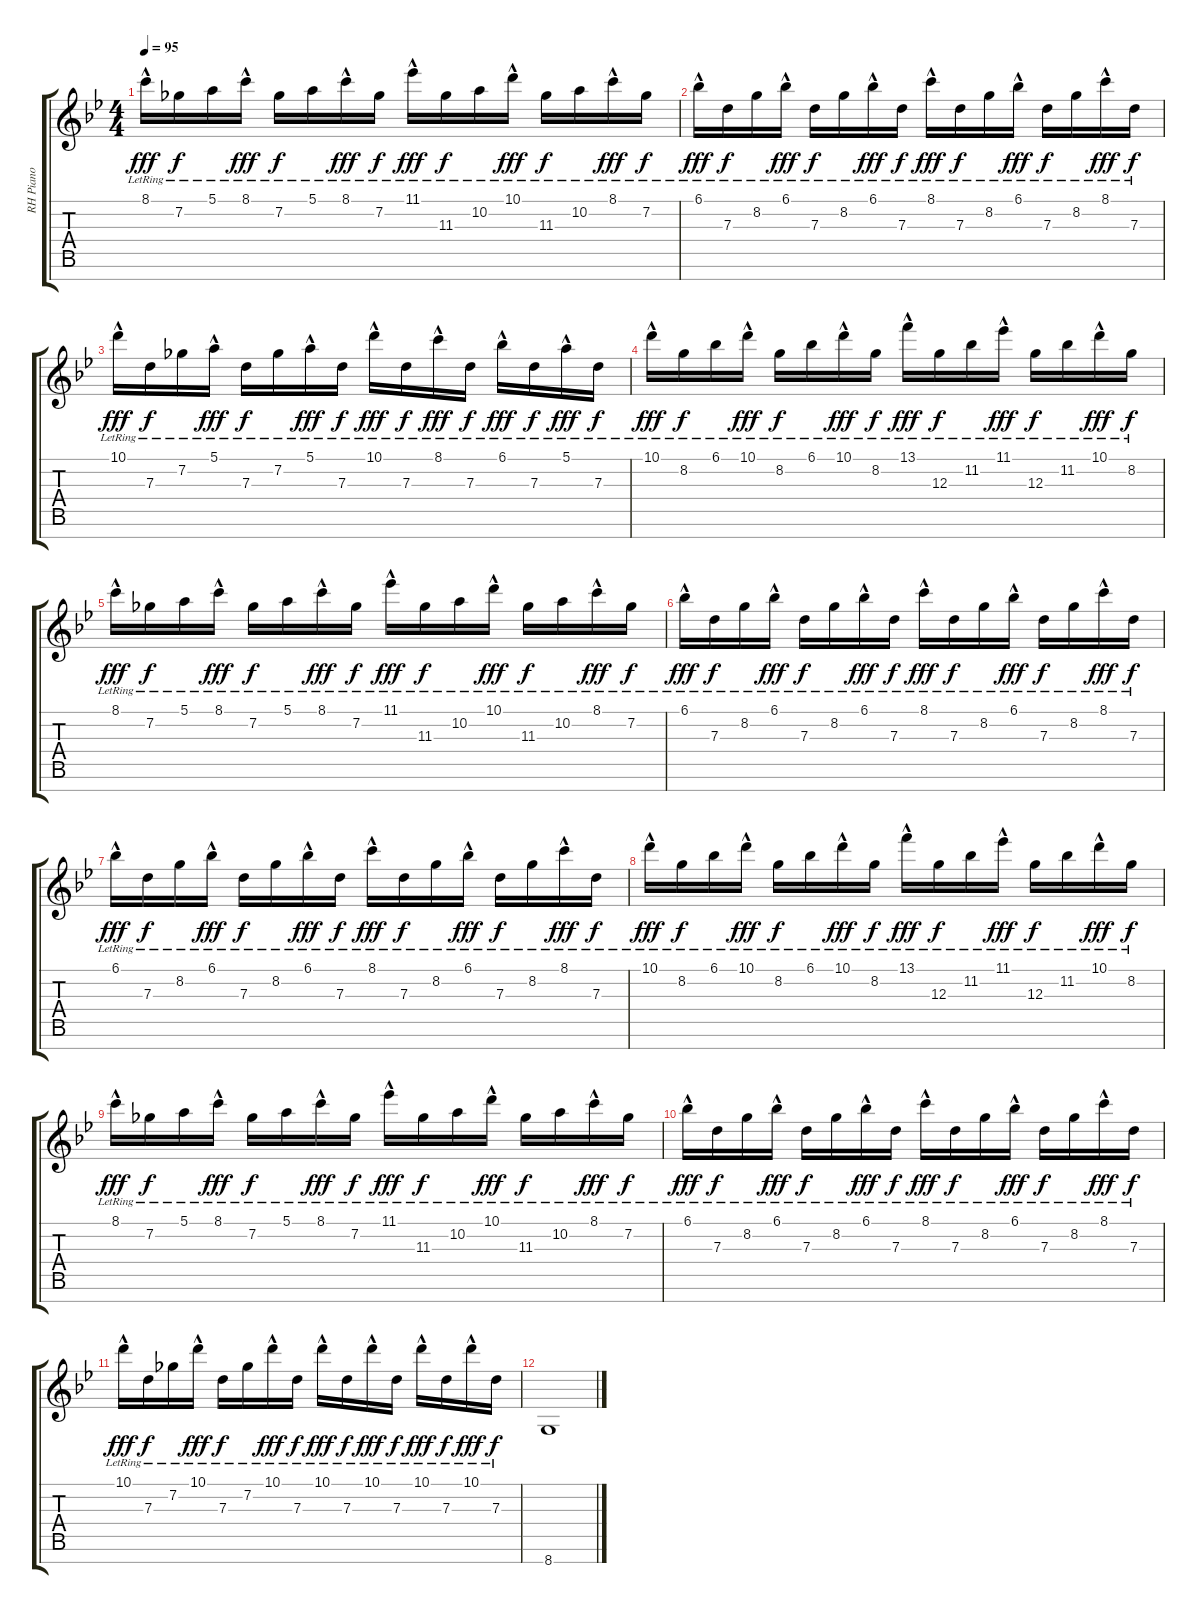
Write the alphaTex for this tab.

\track ("RH Piano" "RH Piano") {instrument acousticgrandpiano}
\staff {score tabs}
\tuning (E5 B4 G4 D4 A3 E3 B2) {hide}
\ts (4 4)
\tempo 95
\clef g2
\ks gminor
8.1{hac lr}.16{dy fff} 7.2{lr}.16{dy f} 5.1{lr}.16 8.1{hac lr}.16{dy fff} 7.2{lr}.16{dy f} 5.1{lr}.16 8.1{hac lr}.16{dy fff} 7.2{lr}.16{dy f} 11.1{hac lr}.16{dy fff} 11.3{lr}.16{dy f} 10.2{lr}.16 10.1{hac lr}.16{dy fff} 11.3{lr}.16{dy f} 10.2{lr}.16 8.1{hac lr}.16{dy fff} 7.2{lr}.16{dy f} |
6.1{hac lr}.16{dy fff} 7.3{lr}.16{dy f} 8.2{lr}.16 6.1{hac lr}.16{dy fff} 7.3{lr}.16{dy f} 8.2{lr}.16 6.1{hac lr}.16{dy fff} 7.3{lr}.16{dy f} 8.1{hac lr}.16{dy fff} 7.3{lr}.16{dy f} 8.2{lr}.16 6.1{hac lr}.16{dy fff} 7.3{lr}.16{dy f} 8.2{lr}.16 8.1{hac lr}.16{dy fff} 7.3{lr}.16{dy f} |
10.1{hac lr}.16{dy fff} 7.3{lr}.16{dy f} 7.2{lr}.16 5.1{hac lr}.16{dy fff} 7.3{lr}.16{dy f} 7.2{lr}.16 5.1{hac lr}.16{dy fff} 7.3{lr}.16{dy f} 10.1{hac lr}.16{dy fff} 7.3{lr}.16{dy f} 8.1{hac lr}.16{dy fff} 7.3{lr}.16{dy f} 6.1{hac lr}.16{dy fff} 7.3{lr}.16{dy f} 5.1{hac lr}.16{dy fff} 7.3{lr}.16{dy f} |
10.1{hac lr}.16{dy fff instrument acousticgrandpiano} 8.2{lr}.16{dy f} 6.1{lr}.16 10.1{hac lr}.16{dy fff} 8.2{lr}.16{dy f} 6.1{lr}.16 10.1{hac lr}.16{dy fff} 8.2{lr}.16{dy f} 13.1{hac lr}.16{dy fff} 12.3{lr}.16{dy f} 11.2{lr}.16 11.1{hac lr}.16{dy fff} 12.3{lr}.16{dy f} 11.2{lr}.16 10.1{hac lr}.16{dy fff} 8.2{lr}.16{dy f} |
8.1{hac lr}.16{dy fff} 7.2{lr}.16{dy f} 5.1{lr}.16 8.1{hac lr}.16{dy fff} 7.2{lr}.16{dy f} 5.1{lr}.16 8.1{hac lr}.16{dy fff} 7.2{lr}.16{dy f} 11.1{hac lr}.16{dy fff} 11.3{lr}.16{dy f} 10.2{lr}.16 10.1{hac lr}.16{dy fff} 11.3{lr}.16{dy f} 10.2{lr}.16 8.1{hac lr}.16{dy fff} 7.2{lr}.16{dy f} |
6.1{hac lr}.16{dy fff} 7.3{lr}.16{dy f} 8.2{lr}.16 6.1{hac lr}.16{dy fff} 7.3{lr}.16{dy f} 8.2{lr}.16 6.1{hac lr}.16{dy fff} 7.3{lr}.16{dy f} 8.1{hac lr}.16{dy fff} 7.3{lr}.16{dy f} 8.2{lr}.16 6.1{hac lr}.16{dy fff} 7.3{lr}.16{dy f} 8.2{lr}.16 8.1{hac lr}.16{dy fff} 7.3{lr}.16{dy f} |
6.1{hac lr}.16{dy fff} 7.3{lr}.16{dy f} 8.2{lr}.16 6.1{hac lr}.16{dy fff} 7.3{lr}.16{dy f} 8.2{lr}.16 6.1{hac lr}.16{dy fff} 7.3{lr}.16{dy f} 8.1{hac lr}.16{dy fff} 7.3{lr}.16{dy f} 8.2{lr}.16 6.1{hac lr}.16{dy fff} 7.3{lr}.16{dy f} 8.2{lr}.16 8.1{hac lr}.16{dy fff} 7.3{lr}.16{dy f} |
10.1{hac lr}.16{dy fff} 8.2{lr}.16{dy f} 6.1{lr}.16 10.1{hac lr}.16{dy fff} 8.2{lr}.16{dy f} 6.1{lr}.16 10.1{hac lr}.16{dy fff} 8.2{lr}.16{dy f} 13.1{hac lr}.16{dy fff} 12.3{lr}.16{dy f} 11.2{lr}.16 11.1{hac lr}.16{dy fff} 12.3{lr}.16{dy f} 11.2{lr}.16 10.1{hac lr}.16{dy fff} 8.2{lr}.16{dy f} |
8.1{hac lr}.16{dy fff} 7.2{lr}.16{dy f} 5.1{lr}.16 8.1{hac lr}.16{dy fff} 7.2{lr}.16{dy f} 5.1{lr}.16 8.1{hac lr}.16{dy fff} 7.2{lr}.16{dy f} 11.1{hac lr}.16{dy fff} 11.3{lr}.16{dy f} 10.2{lr}.16 10.1{hac lr}.16{dy fff} 11.3{lr}.16{dy f} 10.2{lr}.16 8.1{hac lr}.16{dy fff} 7.2{lr}.16{dy f} |
6.1{hac lr}.16{dy fff} 7.3{lr}.16{dy f} 8.2{lr}.16 6.1{hac lr}.16{dy fff} 7.3{lr}.16{dy f} 8.2{lr}.16 6.1{hac lr}.16{dy fff} 7.3{lr}.16{dy f} 8.1{hac lr}.16{dy fff} 7.3{lr}.16{dy f} 8.2{lr}.16 6.1{hac lr}.16{dy fff} 7.3{lr}.16{dy f} 8.2{lr}.16 8.1{hac lr}.16{dy fff} 7.3{lr}.16{dy f} |
10.1{hac lr}.16{dy fff} 7.3{lr}.16{dy f} 7.2{lr}.16 10.1{hac lr}.16{dy fff} 7.3{lr}.16{dy f} 7.2{lr}.16 10.1{hac lr}.16{dy fff} 7.3{lr}.16{dy f} 10.1{hac lr}.16{dy fff} 7.3{lr}.16{dy f} 10.1{hac lr}.16{dy fff} 7.3{lr}.16{dy f} 10.1{hac lr}.16{dy fff} 7.3{lr}.16{dy f} 10.1{hac lr}.16{dy fff} 7.3{lr}.16{dy f} |
8.7.1
